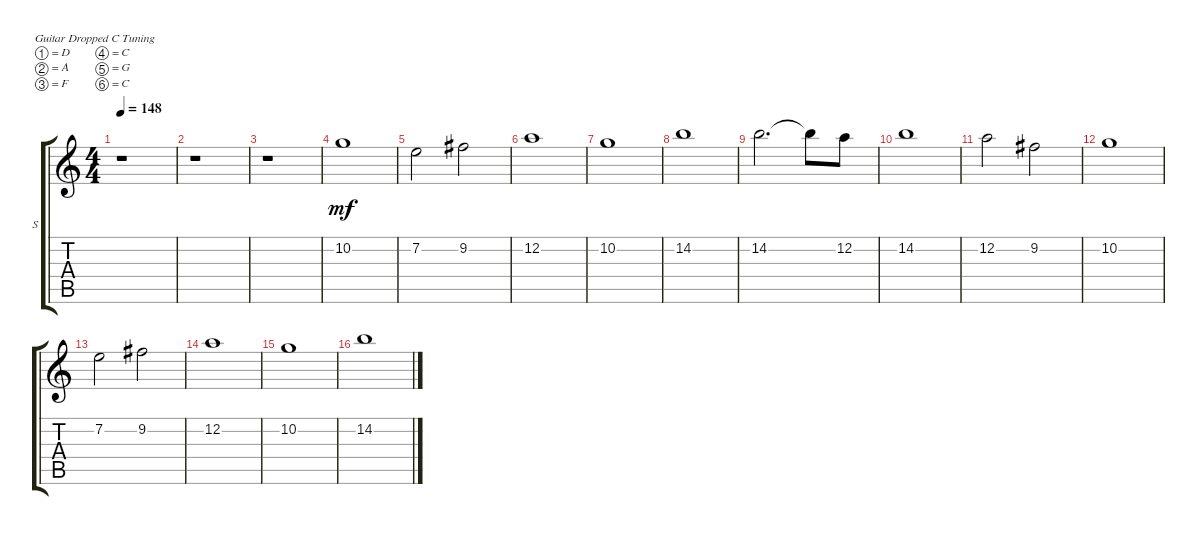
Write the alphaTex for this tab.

\defaultSystemsLayout 4
\bracketExtendMode groupsimilarinstruments
\firstSystemTrackNameOrientation horizontal
\otherSystemsTrackNameOrientation horizontal
\track ("Synth l" "S") {instrument acousticguitarsteel}
\staff {score tabs}
\tuning (D4 A3 F3 C3 G2 C2)
\ts (4 4)
\tempo 148
\clef g2
\scale
1.11728
\ks c
r.1{dy mp} |
\scale
0.960908 r.1 |
\scale
0.960908 r.1 |
\scale
0.960908 10.2.1{dy mf} |
\scale
1.11728 7.2.2 9.2.2 |
\scale
0.960908 12.2.1 |
\scale
0.960908 10.2.1 |
\scale
0.960908 14.2.1 |
\scale
1.11728 14.2.2{d} 14.2{t}.8 12.2.8 |
\scale
0.960908 14.2.1 |
\scale
0.960908 12.2.2 9.2.2 |
\scale
0.960908 10.2.1 |
\scale
1.11728 7.2.2 9.2.2 |
\scale
0.960908 12.2.1 |
\scale
0.960908 10.2.1 |
\scale
0.960908 14.2.1
